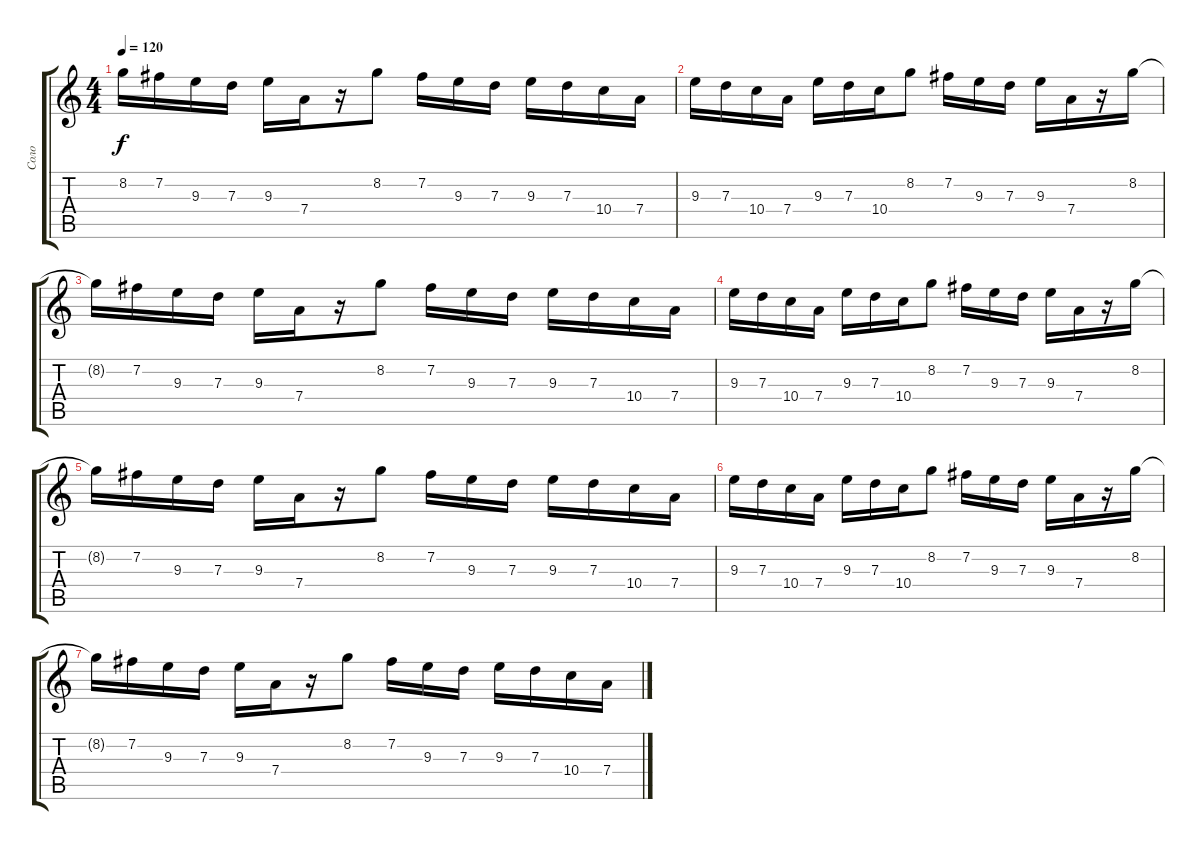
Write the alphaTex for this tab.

\track ("Соло" "Соло") {instrument overdrivenguitar}
\staff {score tabs}
\tuning (E4 B3 G3 D3 A2 E2) {hide}
\ts (4 4)
\tempo 120
\clef g2
\ks c
8.2{t}.16{dy f} 7.2.16 9.3.16 7.3.16 9.3.16 7.4.16 r.16 8.2.8 7.2.16 9.3.16 7.3.16 9.3.16 7.3.16 10.4.16 7.4.16 |
9.3.16 7.3.16 10.4.16 7.4.16 9.3.16 7.3.16 10.4.16 8.2.8 7.2.16 9.3.16 7.3.16 9.3.16 7.4.16 r.16 8.2.16 |
8.2{t}.16 7.2.16 9.3.16 7.3.16 9.3.16 7.4.16 r.16 8.2.8 7.2.16 9.3.16 7.3.16 9.3.16 7.3.16 10.4.16 7.4.16 |
9.3.16 7.3.16 10.4.16 7.4.16 9.3.16 7.3.16 10.4.16 8.2.8 7.2.16 9.3.16 7.3.16 9.3.16 7.4.16 r.16 8.2.16 |
8.2{t}.16 7.2.16 9.3.16 7.3.16 9.3.16 7.4.16 r.16 8.2.8 7.2.16 9.3.16 7.3.16 9.3.16 7.3.16 10.4.16 7.4.16 |
9.3.16 7.3.16 10.4.16 7.4.16 9.3.16 7.3.16 10.4.16 8.2.8 7.2.16 9.3.16 7.3.16 9.3.16 7.4.16 r.16 8.2.16 |
8.2{t}.16 7.2.16 9.3.16 7.3.16 9.3.16 7.4.16 r.16 8.2.8 7.2.16 9.3.16 7.3.16 9.3.16 7.3.16 10.4.16 7.4.16
